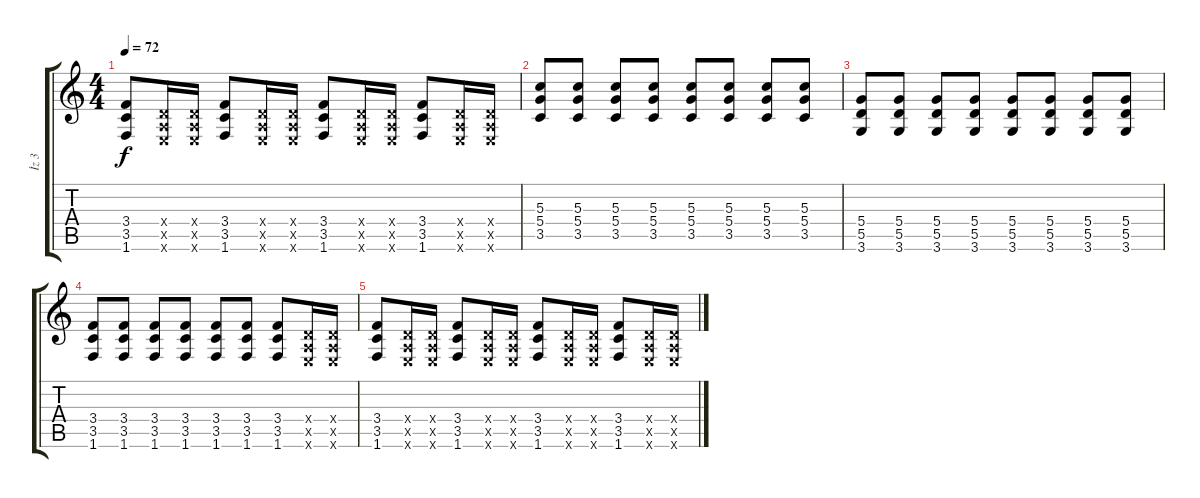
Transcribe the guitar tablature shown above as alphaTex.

\track ("İz 3" "İz 3") {instrument electricguitarclean}
\staff {score tabs}
\tuning (E4 B3 G3 D3 A2 E2) {hide}
\ts (4 4)
\tempo 72
\clef g2
\ks c
(3.4 3.5 1.6).8{dy f} (0.4{x} 0.5{x} 0.6{x}).16 (0.4{x} 0.5{x} 0.6{x}).16 (3.4 3.5 1.6).8 (0.4{x} 0.5{x} 0.6{x}).16 (0.4{x} 0.5{x} 0.6{x}).16 (3.4 3.5 1.6).8 (0.4{x} 0.5{x} 0.6{x}).16 (0.4{x} 0.5{x} 0.6{x}).16 (3.4 3.5 1.6).8 (0.4{x} 0.5{x} 0.6{x}).16 (0.4{x} 0.5{x} 0.6{x}).16 |
(5.3 5.4 3.5).8 (5.3 5.4 3.5).8 (5.3 5.4 3.5).8 (5.3 5.4 3.5).8 (5.3 5.4 3.5).8 (5.3 5.4 3.5).8 (5.3 5.4 3.5).8 (5.3 5.4 3.5).8 |
(5.4 5.5 3.6).8 (5.4 5.5 3.6).8 (5.4 5.5 3.6).8 (5.4 5.5 3.6).8 (5.4 5.5 3.6).8 (5.4 5.5 3.6).8 (5.4 5.5 3.6).8 (5.4 5.5 3.6).8 |
(3.4 3.5 1.6).8 (3.4 3.5 1.6).8 (3.4 3.5 1.6).8 (3.4 3.5 1.6).8 (3.4 3.5 1.6).8 (3.4 3.5 1.6).8 (3.4 3.5 1.6).8 (0.4{x} 0.5{x} 0.6{x}).16 (0.4{x} 0.5{x} 0.6{x}).16 |
(3.4 3.5 1.6).8 (0.4{x} 0.5{x} 0.6{x}).16 (0.4{x} 0.5{x} 0.6{x}).16 (3.4 3.5 1.6).8 (0.4{x} 0.5{x} 0.6{x}).16 (0.4{x} 0.5{x} 0.6{x}).16 (3.4 3.5 1.6).8 (0.4{x} 0.5{x} 0.6{x}).16 (0.4{x} 0.5{x} 0.6{x}).16 (3.4 3.5 1.6).8 (0.4{x} 0.5{x} 0.6{x}).16 (0.4{x} 0.5{x} 0.6{x}).16
